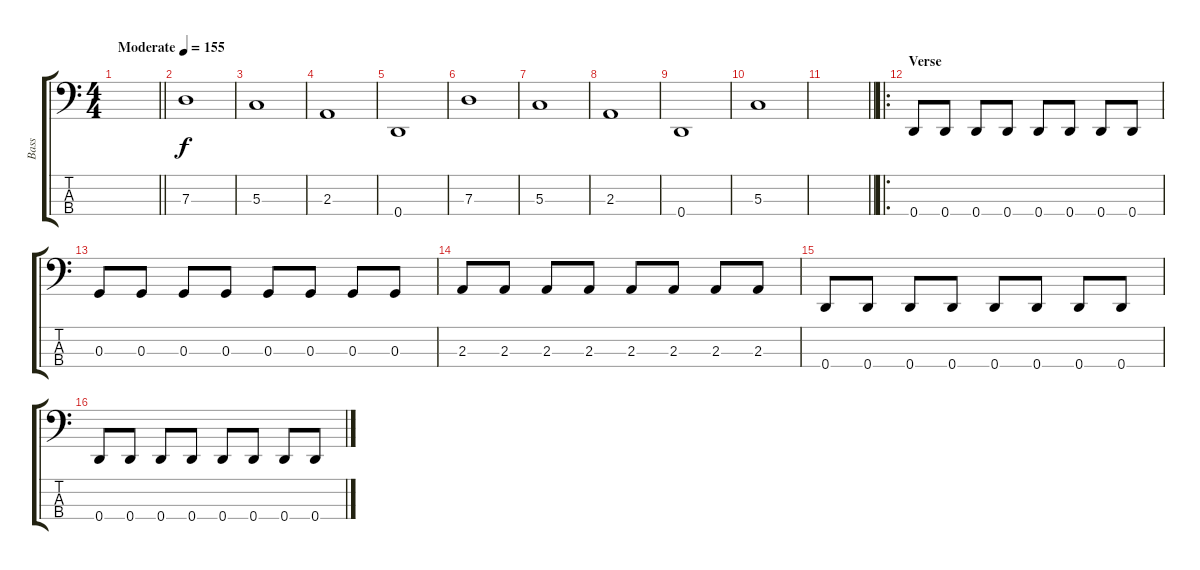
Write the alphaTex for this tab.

\track ("Bass" "Bass") {instrument electricbassfinger}
\staff {score tabs}
\tuning (F2 C2 G1 D1) {hide}
\ts (4 4)
\tempo (155 "Moderate")
\clef f4
\barLineRight lightlight
\ks c
|
\section ("" "")
7.3.1 |
5.3.1 |
2.3.1 |
0.4.1 |
7.3.1 |
5.3.1 |
2.3.1 |
0.4.1 |
5.3.1 |
\barLineRight lightlight
|
\ro
\section ("" "Verse")
0.4.8 0.4.8 0.4.8 0.4.8 0.4.8 0.4.8 0.4.8 0.4.8 |
0.3.8 0.3.8 0.3.8 0.3.8 0.3.8 0.3.8 0.3.8 0.3.8 |
2.3.8 2.3.8 2.3.8 2.3.8 2.3.8 2.3.8 2.3.8 2.3.8 |
0.4.8 0.4.8 0.4.8 0.4.8 0.4.8 0.4.8 0.4.8 0.4.8 |
0.4.8 0.4.8 0.4.8 0.4.8 0.4.8 0.4.8 0.4.8 0.4.8
